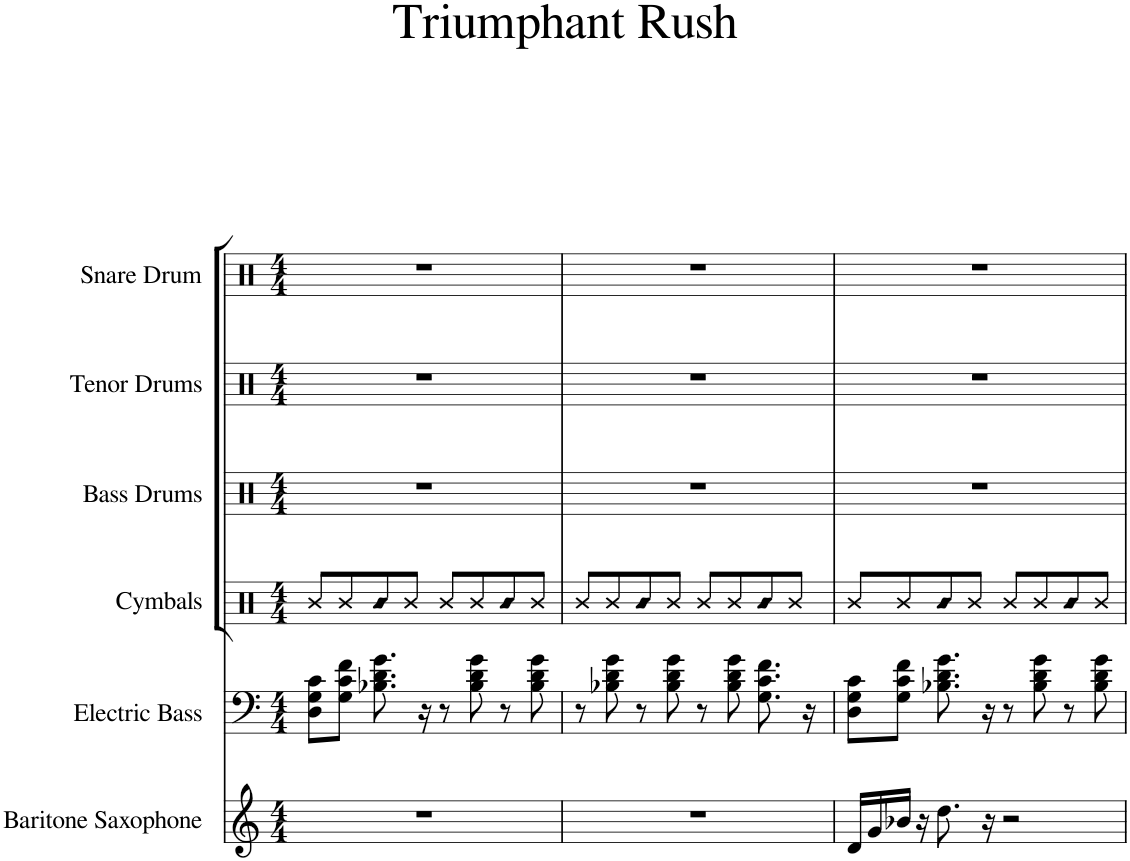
**kern	**kern	**kern	**kern	**kern	**kern
*part6	*part5	*part4	*part3	*part2	*part1
*staff6	*staff5	*staff4	*staff3	*staff2	*staff1
*I"Baritone Saxophone	*I"Electric Bass	*I"Cymbals	*I"Bass Drums	*I"Tenor Drums	*I"Snare Drum
*I'Bar. Sax.	*I'El. B.	*I'Cym.	*I'B.D.	*I'T.D.	*I'S.D.
*clefG2	*clefF4	*clefX	*clefX	*clefX	*clefX
*Trd12c21	*Trd7c12	*	*	*	*
*k[]	*k[]	*k[]	*k[]	*k[]	*k[]
*M4/4	*M4/4	*M4/4	*M4/4	*M4/4	*M4/4
=1	=1	=1	=1	=1	=1
1r	8D\ 8G\ 8c\L	8R/L	1r	1r	1r
.	8G\ 8c\ 8f\J	8R/	.	.	.
!	!	!LO:N:head=diamond	!	!	!
.	8.B-X\ 8.d\ 8.g\	8R/	.	.	.
.	.	8R/J	.	.	.
.	16r	.	.	.	.
.	8r	8R/L	.	.	.
.	8B-\ 8d\ 8g\	8R/	.	.	.
!	!	!LO:N:head=diamond	!	!	!
.	8r	8R/	.	.	.
.	8B-\ 8d\ 8g\	8R/J	.	.	.
=2	=2	=2	=2	=2	=2
1r	8r	8R/L	1r	1r	1r
.	8B-X\ 8d\ 8g\	8R/	.	.	.
!	!	!LO:N:head=diamond	!	!	!
.	8r	8R/	.	.	.
.	8B-\ 8d\ 8g\	8R/J	.	.	.
.	8r	8R/L	.	.	.
.	8B-\ 8d\ 8g\	8R/	.	.	.
!	!	!LO:N:head=diamond	!	!	!
.	8.G\ 8.c\ 8.f\	8R/	.	.	.
.	.	8R/J	.	.	.
.	16r	.	.	.	.
=3	=3	=3	=3	=3	=3
16d/LL	8D\ 8G\ 8c\L	8R/L	1r	1r	1r
16g/	.	.	.	.	.
16b-X/JJ	8G\ 8c\ 8f\J	8R/	.	.	.
16r	.	.	.	.	.
!	!	!LO:N:head=diamond	!	!	!
8.dd\	8.B-X\ 8.d\ 8.g\	8R/	.	.	.
.	.	8R/J	.	.	.
16r	16r	.	.	.	.
2r	8r	8R/L	.	.	.
.	8B-\ 8d\ 8g\	8R/	.	.	.
!	!	!LO:N:head=diamond	!	!	!
.	8r	8R/	.	.	.
.	8B-\ 8d\ 8g\	8R/J	.	.	.
=	=	=	=	=	=
*-	*-	*-	*-	*-	*-
